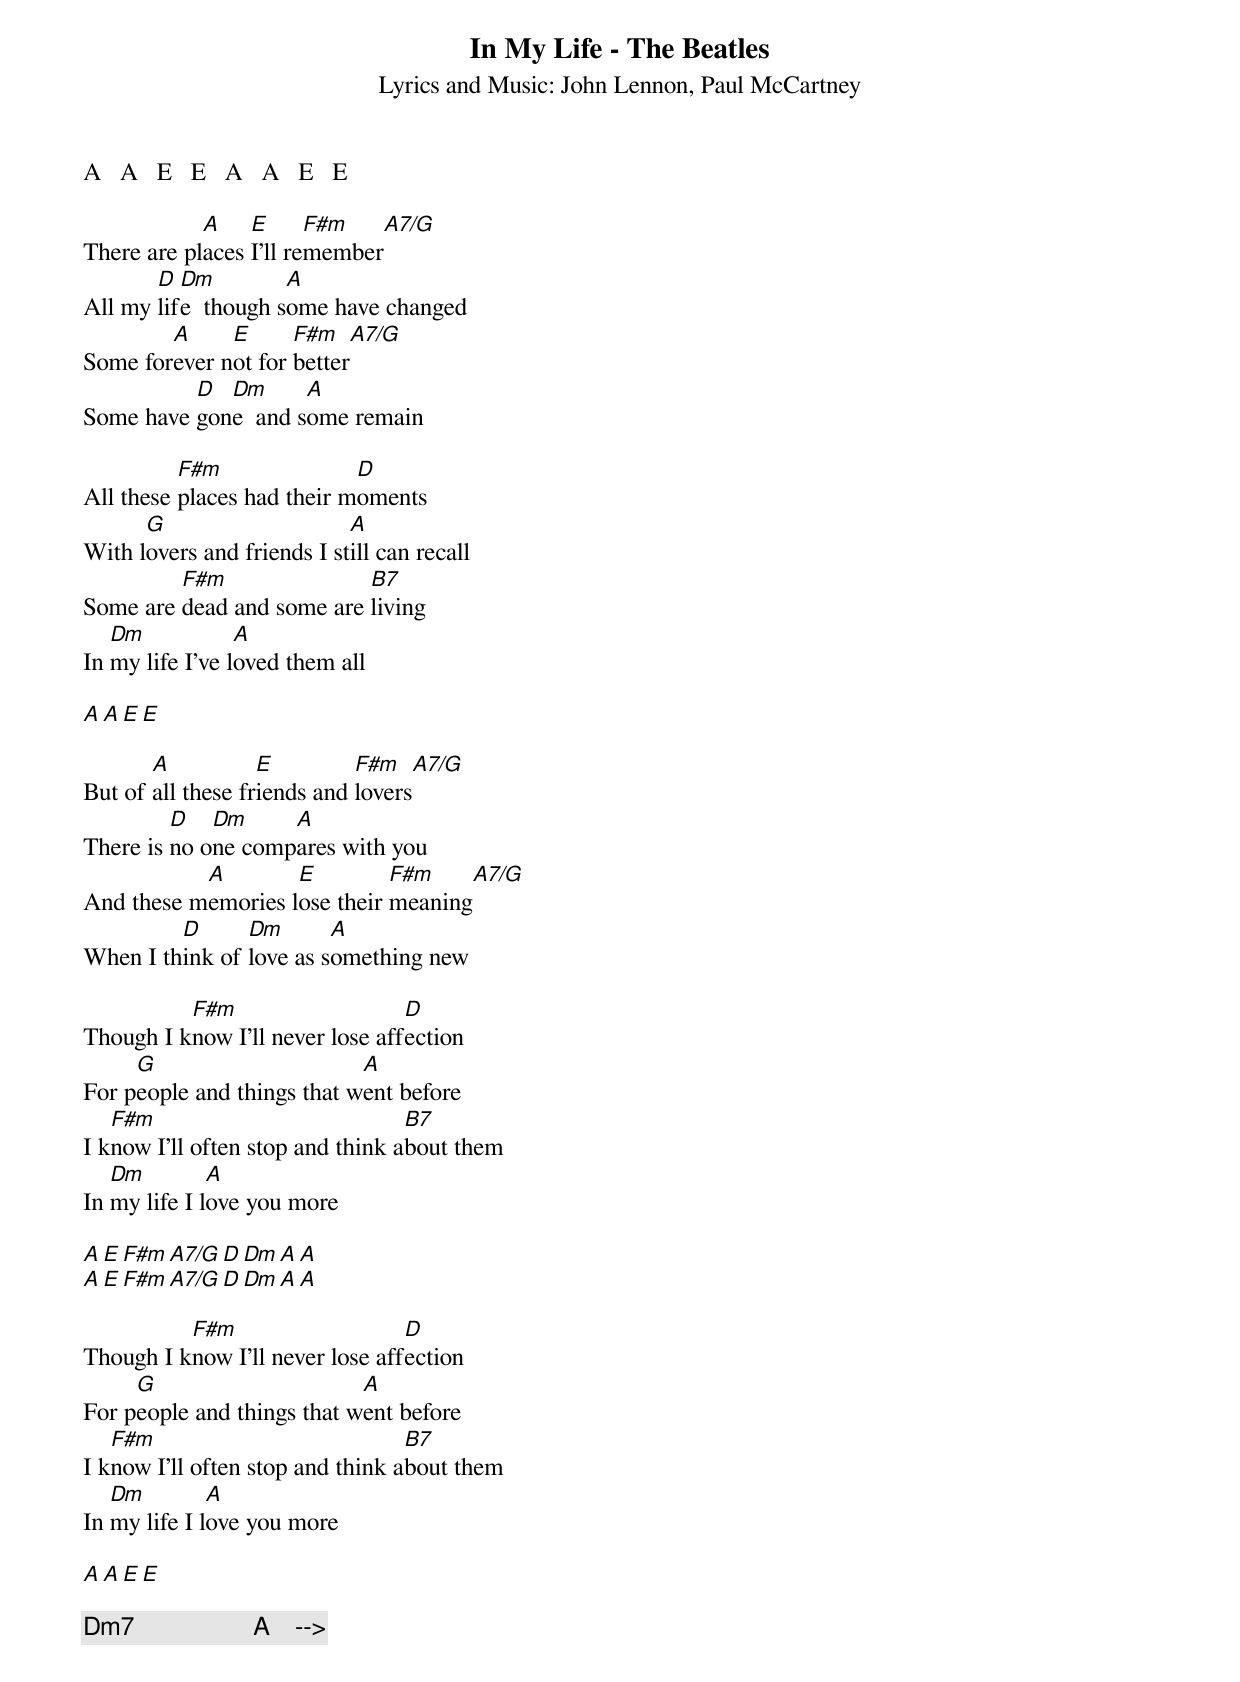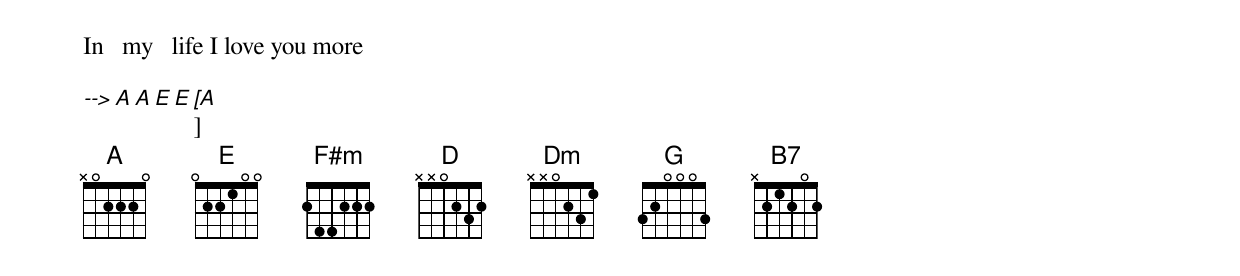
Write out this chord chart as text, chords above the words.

In My Life - The Beatles
Lyrics and Music: John Lennon, Paul McCartney

A   A   E   E   A   A   E   E

            A    E      F#m     A7/G
There are places I'll remember
       D  Dm         A
All my life  though some have changed
        A     E      F#m     A7/G
Some forever not for better
          D  Dm      A
Some have gone  and some remain

          F#m               D
All these places had their moments
      G                     A
With lovers and friends I still can recall
         F#m               B7
Some are dead and some are living
   Dm            A
In my life I've loved them all

A   A   E   E

       A           E         F#m     A7/G
But of all these friends and lovers
         D   Dm     A
There is no one compares with you
           A        E         F#m      A7/G
And these memories lose their meaning
         D      Dm       A
When I think of love as something new

          F#m                    D
Though I know I'll never lose affection
     G                      A
For people and things that went before
   F#m                            B7
I know I'll often stop and think about them
   Dm         A
In my life I love you more

{Piano Solo}
A   E   F#m   A7/G   D   Dm   A   A
A   E   F#m   A7/G   D   Dm   A   A

          F#m                    D
Though I know I'll never lose affection
     G                      A
For people and things that went before
   F#m                            B7
I know I'll often stop and think about them
   Dm         A
In my life I love you more

A   A   E   E

   [Dm7]                   A    -->
In   my   life I love you more

-->  A   A   E   E   [A]
